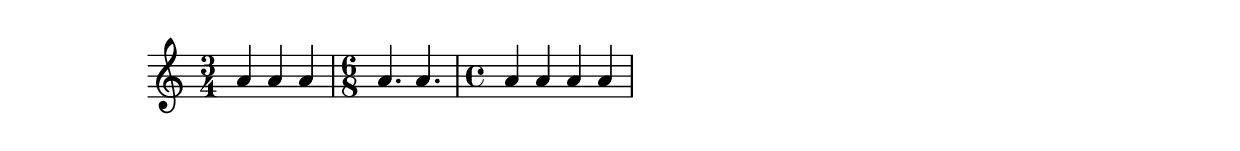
% time signature

\version "2.18.2"

music = \relative c'' {
    \time 3/4
    a4 a a 
    \time 6/8
    a4. a
    \time 4/4
    a4 a a a
}
\score {
    \music
    \layout {}
    \midi {}
}